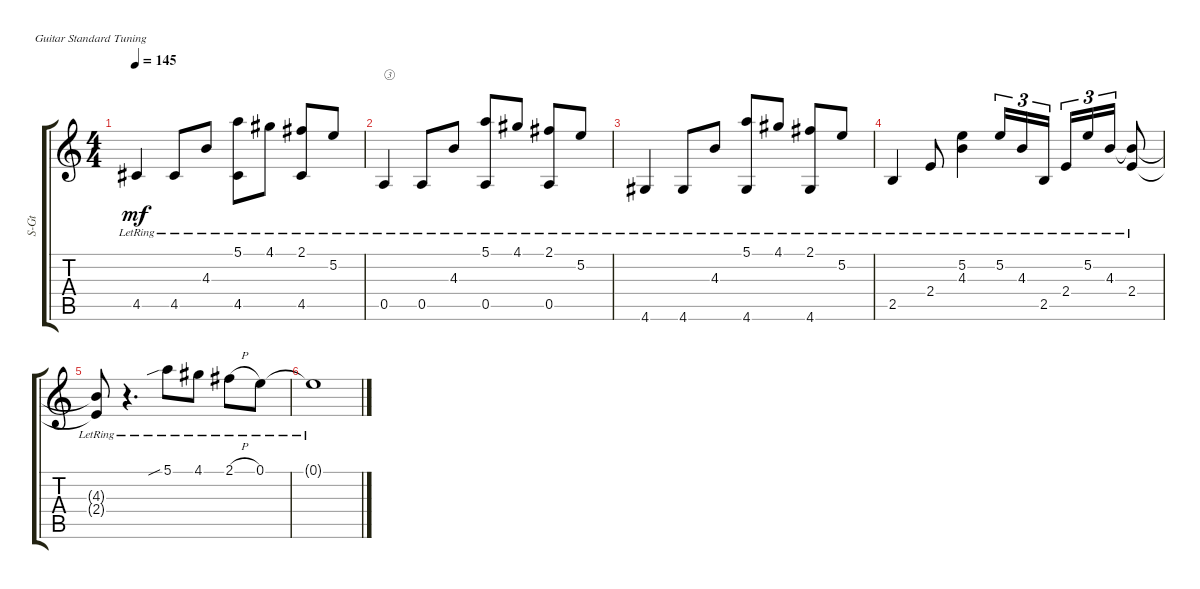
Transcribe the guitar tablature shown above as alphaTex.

\defaultSystemsLayout 4
\bracketExtendMode groupsimilarinstruments
\track ("Steel Guitar" "S-Gt") {instrument acousticguitarsteel}
\staff {score tabs}
\tuning (E4 B3 G3 D3 A2 E2)
\ts (4 4)
\tempo 145
\clef g2
\ks c
4.5{lr acc #}.4{dy mf beam Up} 4.5{lr acc #}.8{beam Up} 4.3{lr}.8{beam Up} (5.1{lr} 4.5{lr acc #}).8{beam Down} 4.1{lr acc #}.8{beam Down} (2.1{lr acc #} 4.5{lr acc #}).8{beam Up} 5.2{lr}.8{beam Up} |
0.5{lr}.4{txt "③" beam Up} 0.5{lr}.8{beam Up} 4.3{lr}.8{beam Up} (0.5{lr} 5.1{lr}).8{beam Up} 4.1{lr acc #}.8{beam Up} (2.1{lr acc #} 0.5{lr}).8{beam Up} 5.2{lr}.8{beam Up} |
4.6{lr acc #}.4{beam Up} 4.6{lr acc #}.8{beam Up} 4.3{lr}.8{beam Up} (5.1{lr} 4.6{lr acc #}).8{beam Up} 4.1{lr acc #}.8{beam Up} (2.1{lr acc #} 4.6{lr acc #}).8{beam Up} 5.2{lr}.8{beam Up} |
2.5{lr}.4{beam Up} 2.4{lr}.8{beam Up} (5.2{lr} 4.3{lr}).4{beam Down} 5.2{lr}.16{tu (3 2) beam Up} 4.3{lr}.16{tu (3 2) beam Up} 2.5{lr}.16{tu (3 2) beam Up} 2.4{lr}.16{tu (3 2) beam Up} 5.2{lr}.16{tu (3 2) beam Up} 4.3{lr}.16{tu (3 2) beam Up} (2.4{lr} 4.3{lr t}).8{beam Up} |
(2.4{lr t} 4.3{lr t}).8{beam Up} r.4{d beam Down} 5.1{sib lr}.8{beam Down} 4.1{lr acc #}.8{beam Down} 2.1{h lr acc #}.8{beam Down} 0.1{lr}.8{beam Down} |
0.1{lr t}.1{beam Down}
